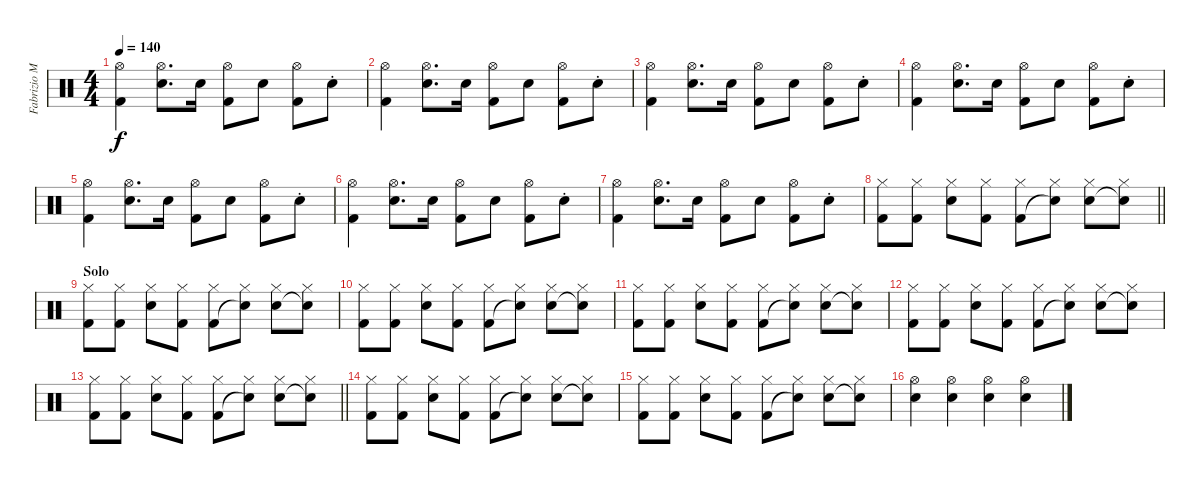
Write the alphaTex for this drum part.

\track ("Fabrizio Moretti" "Fabrizio M") {instrument percussion}
\staff {score}
\articulation defaults
\ts (4 4)
\tempo 140
\clef neutral
\ks c
("Hi-Hat (open)" "Kick (hit) 2").4{dy f} ("Hi-Hat (open)" "Electric Snare (hit)").8{d} "Electric Snare (hit)".16 ("Hi-Hat (open)" "Kick (hit) 2").8 "Electric Snare (hit)".8 ("Hi-Hat (open)" "Kick (hit) 2").8 "Electric Snare (hit)"{st}.8 |
("Hi-Hat (open)" "Kick (hit) 2").4 ("Hi-Hat (open)" "Electric Snare (hit)").8{d} "Electric Snare (hit)".16 ("Hi-Hat (open)" "Kick (hit) 2").8 "Electric Snare (hit)".8 ("Hi-Hat (open)" "Kick (hit) 2").8 "Electric Snare (hit)"{st}.8 |
("Hi-Hat (open)" "Kick (hit) 2").4 ("Hi-Hat (open)" "Electric Snare (hit)").8{d} "Electric Snare (hit)".16 ("Hi-Hat (open)" "Kick (hit) 2").8 "Electric Snare (hit)".8 ("Hi-Hat (open)" "Kick (hit) 2").8 "Electric Snare (hit)"{st}.8 |
("Hi-Hat (open)" "Kick (hit) 2").4 ("Hi-Hat (open)" "Electric Snare (hit)").8{d} "Electric Snare (hit)".16 ("Hi-Hat (open)" "Kick (hit) 2").8 "Electric Snare (hit)".8 ("Hi-Hat (open)" "Kick (hit) 2").8 "Electric Snare (hit)"{st}.8 |
("Hi-Hat (open)" "Kick (hit) 2").4 ("Hi-Hat (open)" "Electric Snare (hit)").8{d} "Electric Snare (hit)".16 ("Hi-Hat (open)" "Kick (hit) 2").8 "Electric Snare (hit)".8 ("Hi-Hat (open)" "Kick (hit) 2").8 "Electric Snare (hit)"{st}.8 |
("Hi-Hat (open)" "Kick (hit) 2").4 ("Hi-Hat (open)" "Electric Snare (hit)").8{d} "Electric Snare (hit)".16 ("Hi-Hat (open)" "Kick (hit) 2").8 "Electric Snare (hit)".8 ("Hi-Hat (open)" "Kick (hit) 2").8 "Electric Snare (hit)"{st}.8 |
("Hi-Hat (open)" "Kick (hit) 2").4 ("Hi-Hat (open)" "Electric Snare (hit)").8{d} "Electric Snare (hit)".16 ("Hi-Hat (open)" "Kick (hit) 2").8 "Electric Snare (hit)".8 ("Hi-Hat (open)" "Kick (hit) 2").8 "Electric Snare (hit)"{st}.8 |
\barLineRight lightlight
("Kick (hit) 2" "Hi-Hat (closed)").8 ("Kick (hit) 2" "Hi-Hat (closed)").8 ("Electric Snare (hit)" "Hi-Hat (closed)").8 ("Kick (hit) 2" "Hi-Hat (closed)").8 ("Kick (hit) 2" "Hi-Hat (closed)").8 ("Snare (hit)"{t} "Hi-Hat (closed)").8 ("Electric Snare (hit)" "Hi-Hat (closed)").8 ("Snare (hit)"{t} "Hi-Hat (closed)").8 |
\section ("" "Solo")
("Kick (hit) 2" "Hi-Hat (closed)").8 ("Kick (hit) 2" "Hi-Hat (closed)").8 ("Electric Snare (hit)" "Hi-Hat (closed)").8 ("Kick (hit) 2" "Hi-Hat (closed)").8 ("Kick (hit) 2" "Hi-Hat (closed)").8 ("Snare (hit)"{t} "Hi-Hat (closed)").8 ("Electric Snare (hit)" "Hi-Hat (closed)").8 ("Snare (hit)"{t} "Hi-Hat (closed)").8 |
("Kick (hit) 2" "Hi-Hat (closed)").8 ("Kick (hit) 2" "Hi-Hat (closed)").8 ("Electric Snare (hit)" "Hi-Hat (closed)").8 ("Kick (hit) 2" "Hi-Hat (closed)").8 ("Kick (hit) 2" "Hi-Hat (closed)").8 ("Snare (hit)"{t} "Hi-Hat (closed)").8 ("Electric Snare (hit)" "Hi-Hat (closed)").8 ("Snare (hit)"{t} "Hi-Hat (closed)").8 |
("Kick (hit) 2" "Hi-Hat (closed)").8 ("Kick (hit) 2" "Hi-Hat (closed)").8 ("Electric Snare (hit)" "Hi-Hat (closed)").8 ("Kick (hit) 2" "Hi-Hat (closed)").8 ("Kick (hit) 2" "Hi-Hat (closed)").8 ("Snare (hit)"{t} "Hi-Hat (closed)").8 ("Electric Snare (hit)" "Hi-Hat (closed)").8 ("Snare (hit)"{t} "Hi-Hat (closed)").8 |
("Kick (hit) 2" "Hi-Hat (closed)").8 ("Kick (hit) 2" "Hi-Hat (closed)").8 ("Electric Snare (hit)" "Hi-Hat (closed)").8 ("Kick (hit) 2" "Hi-Hat (closed)").8 ("Kick (hit) 2" "Hi-Hat (closed)").8 ("Snare (hit)"{t} "Hi-Hat (closed)").8 ("Electric Snare (hit)" "Hi-Hat (closed)").8 ("Snare (hit)"{t} "Hi-Hat (closed)").8 |
\barLineRight lightlight
("Kick (hit) 2" "Hi-Hat (closed)").8 ("Kick (hit) 2" "Hi-Hat (closed)").8 ("Electric Snare (hit)" "Hi-Hat (closed)").8 ("Kick (hit) 2" "Hi-Hat (closed)").8 ("Kick (hit) 2" "Hi-Hat (closed)").8 ("Snare (hit)"{t} "Hi-Hat (closed)").8 ("Electric Snare (hit)" "Hi-Hat (closed)").8 ("Snare (hit)"{t} "Hi-Hat (closed)").8 |
("Kick (hit) 2" "Hi-Hat (closed)").8 ("Kick (hit) 2" "Hi-Hat (closed)").8 ("Electric Snare (hit)" "Hi-Hat (closed)").8 ("Kick (hit) 2" "Hi-Hat (closed)").8 ("Kick (hit) 2" "Hi-Hat (closed)").8 ("Snare (hit)"{t} "Hi-Hat (closed)").8 ("Electric Snare (hit)" "Hi-Hat (closed)").8 ("Snare (hit)"{t} "Hi-Hat (closed)").8 |
("Kick (hit) 2" "Hi-Hat (closed)").8 ("Kick (hit) 2" "Hi-Hat (closed)").8 ("Electric Snare (hit)" "Hi-Hat (closed)").8 ("Kick (hit) 2" "Hi-Hat (closed)").8 ("Kick (hit) 2" "Hi-Hat (closed)").8 ("Snare (hit)"{t} "Hi-Hat (closed)").8 ("Electric Snare (hit)" "Hi-Hat (closed)").8 ("Snare (hit)"{t} "Hi-Hat (closed)").8 |
("Hi-Hat (open)" "Electric Snare (hit)").4 ("Hi-Hat (open)" "Electric Snare (hit)").4 ("Hi-Hat (open)" "Electric Snare (hit)").4 ("Hi-Hat (open)" "Electric Snare (hit)").4
